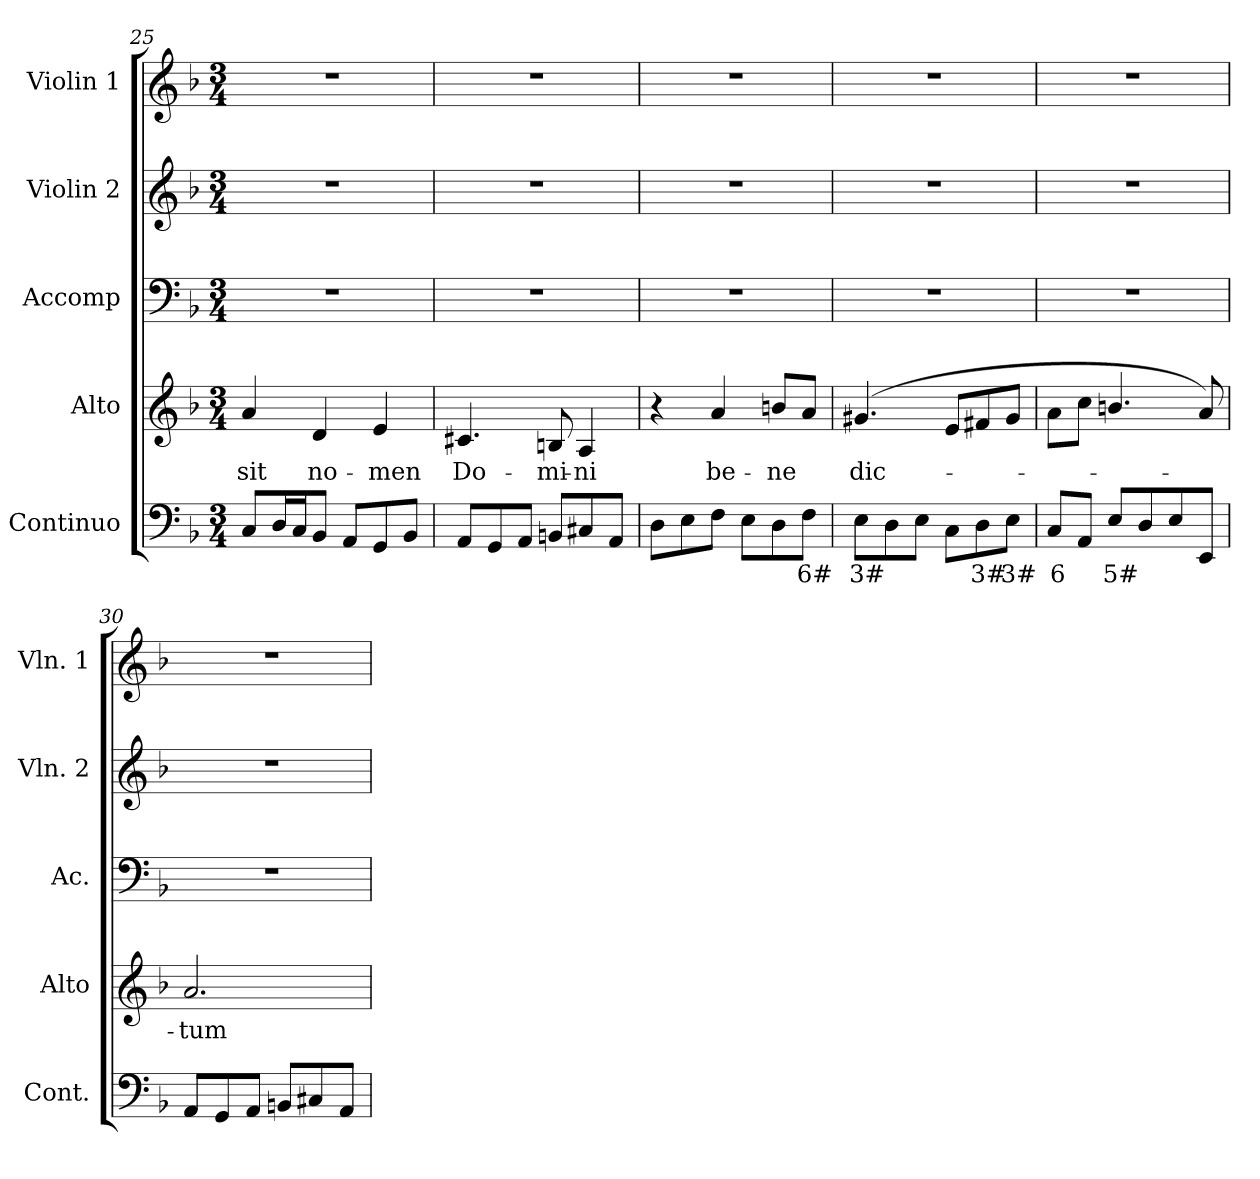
**kern	**text	**kern	**text	**kern	**kern	**kern
*part5	*part5	*part4	*part4	*part3	*part2	*part1
*staff5	*staff5	*staff4	*staff4	*staff3	*staff2	*staff1
*I"Continuo	*	*I"Alto	*	*I"Accomp	*I"Violin 2	*I"Violin 1
*I'Cont.	*	*I'Alto	*	*I'Ac.	*I'Vln. 2	*I'Vln. 1
*clefF4	*	*clefG2	*	*clefF4	*clefG2	*clefG2
*k[b-]	*	*k[b-]	*	*k[b-]	*k[b-]	*k[b-]
*F:	*	*F:	*	*F:	*F:	*F:
*M3/4	*	*M3/4	*	*M3/4	*M3/4	*M3/4
=25	=25	=25	=25	=25	=25	=25
!	!	!	!LO:LY:b:color=#000000	!LO:N:vis=1	!LO:N:vis=1	!LO:N:vis=1
8Ci/L	.	4ai/	sit	2.r	2.r	2.r
16Di/L	.	.	.	.	.	.
16Ci/J	.	.	.	.	.	.
!	!	!	!LO:LY:b:color=#000000	!	!	!
8BB-i/J	.	4di/	no-	.	.	.
8AAi/L	.	.	.	.	.	.
!	!	!	!LO:LY:b:color=#000000	!	!	!
8GGi/	.	4ei/	-men	.	.	.
8BB-i/J	.	.	.	.	.	.
!!LO:LB:g=z
=26	=26	=26	=26	=26	=26	=26
!	!	!	!LO:LY:b:color=#000000	!LO:N:vis=1	!LO:N:vis=1	!LO:N:vis=1
8AAi/L	.	4.c#Xi/	Do-	2.r	2.r	2.r
8GGi/	.	.	.	.	.	.
8AAi/J	.	.	.	.	.	.
!	!	!	!LO:LY:b:color=#000000	!	!	!
8BBni/L	.	8Bni/	-mi-	.	.	.
!	!	!	!LO:LY:b:color=#000000	!	!	!
8C#Xi/	.	4Ai/	-ni	.	.	.
8AAi/J	.	.	.	.	.	.
=27	=27	=27	=27	=27	=27	=27
!	!	!	!	!LO:N:vis=1	!LO:N:vis=1	!LO:N:vis=1
8Di\L	.	4r	.	2.r	2.r	2.r
8Ei\	.	.	.	.	.	.
!	!	!	!LO:LY:b:color=#000000	!	!	!
8Fi\J	.	4ai/	be-	.	.	.
8Ei\L	.	.	.	.	.	.
!	!	!	!LO:LY:b:color=#000000	!	!	!
8Di\	.	8bni/L	-ne	.	.	.
!	!LO:LY:b:color=#000000	!	!	!	!	!
8Fi\J	6#	8ai/J	.	.	.	.
=28	=28	=28	=28	=28	=28	=28
!	!LO:LY:b:color=#000000	!	!	!	!	!
!	!	!	!LO:LY:b:color=#000000	!LO:N:vis=1	!LO:N:vis=1	!LO:N:vis=1
8Ei\L	3#	(4.g#Xi/	dic-	2.r	2.r	2.r
8Di\	.	.	.	.	.	.
8Ei\J	.	.	.	.	.	.
8Ci\L	.	8ei/L	.	.	.	.
!	!LO:LY:b:color=#000000	!	!	!	!	!
8Di\	3#	8f#Xi/	.	.	.	.
!	!LO:LY:b:color=#000000	!	!	!	!	!
8Ei\J	3#	8g#i/J	.	.	.	.
=29	=29	=29	=29	=29	=29	=29
!	!LO:LY:b:color=#000000	!	!	!LO:N:vis=1	!LO:N:vis=1	!LO:N:vis=1
8Ci/L	6	8ai\L	.	2.r	2.r	2.r
8AAi/J	.	8cci\J	.	.	.	.
!	!LO:LY:b:color=#000000	!	!	!	!	!
8Ei/L	5#	4.bni/	.	.	.	.
8Di/	.	.	.	.	.	.
8Ei/	.	.	.	.	.	.
8EEi/J	.	8ai/)	.	.	.	.
=30	=30	=30	=30	=30	=30	=30
!	!	!	!LO:LY:b:color=#000000	!LO:N:vis=1	!LO:N:vis=1	!LO:N:vis=1
8AAi/L	.	2.ai/	-tum	2.r	2.r	2.r
8GGi/	.	.	.	.	.	.
8AAi/J	.	.	.	.	.	.
8BBni/L	.	.	.	.	.	.
8C#Xi/	.	.	.	.	.	.
8AAi/J	.	.	.	.	.	.
=	=	=	=	=	=	=
*-	*-	*-	*-	*-	*-	*-
